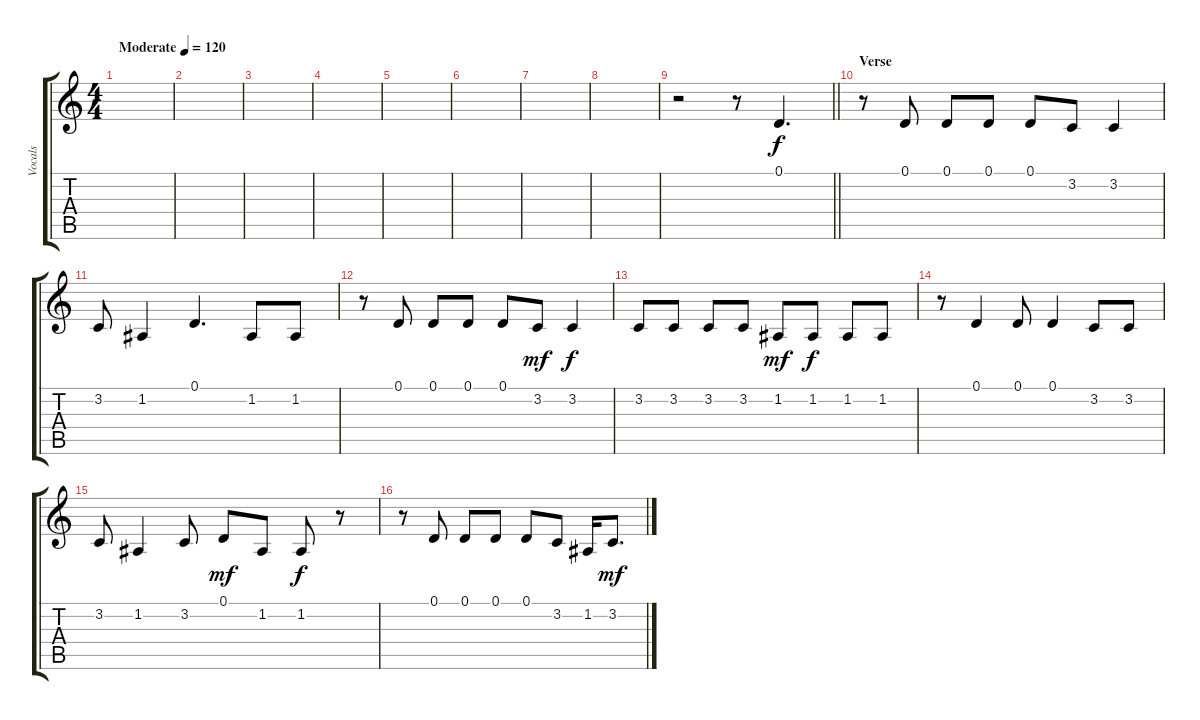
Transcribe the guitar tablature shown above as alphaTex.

\track ("Vocals" "Vocals") {instrument sopranosax}
\staff {score tabs}
\tuning (D4 A3 F3 C3 G2 D2) {hide}
\ts (4 4)
\tempo (120 "Moderate")
\clef g2
\ks c
|
|
|
|
|
|
|
|
\barLineRight lightlight
r.2 r.8 0.1.4{d} |
\section ("" "Verse")
r.8 0.1.8 0.1.8 0.1.8 0.1.8 3.2.8 3.2.4 |
3.2.8 1.2.4 0.1.4{d} 1.2.8 1.2.8 |
r.8 0.1.8 0.1.8 0.1.8 0.1.8 3.2.8{dy mf} 3.2.4{dy f} |
3.2.8 3.2.8 3.2.8 3.2.8 1.2.8{dy mf} 1.2.8{dy f} 1.2.8 1.2.8 |
r.8 0.1.4 0.1.8 0.1.4 3.2.8 3.2.8 |
3.2.8 1.2.4 3.2.8 0.1.8{dy mf} 1.2.8 1.2.8{dy f} r.8 |
r.8 0.1.8 0.1.8 0.1.8 0.1.8 3.2.8 1.2.16 3.2.8{d dy mf}
